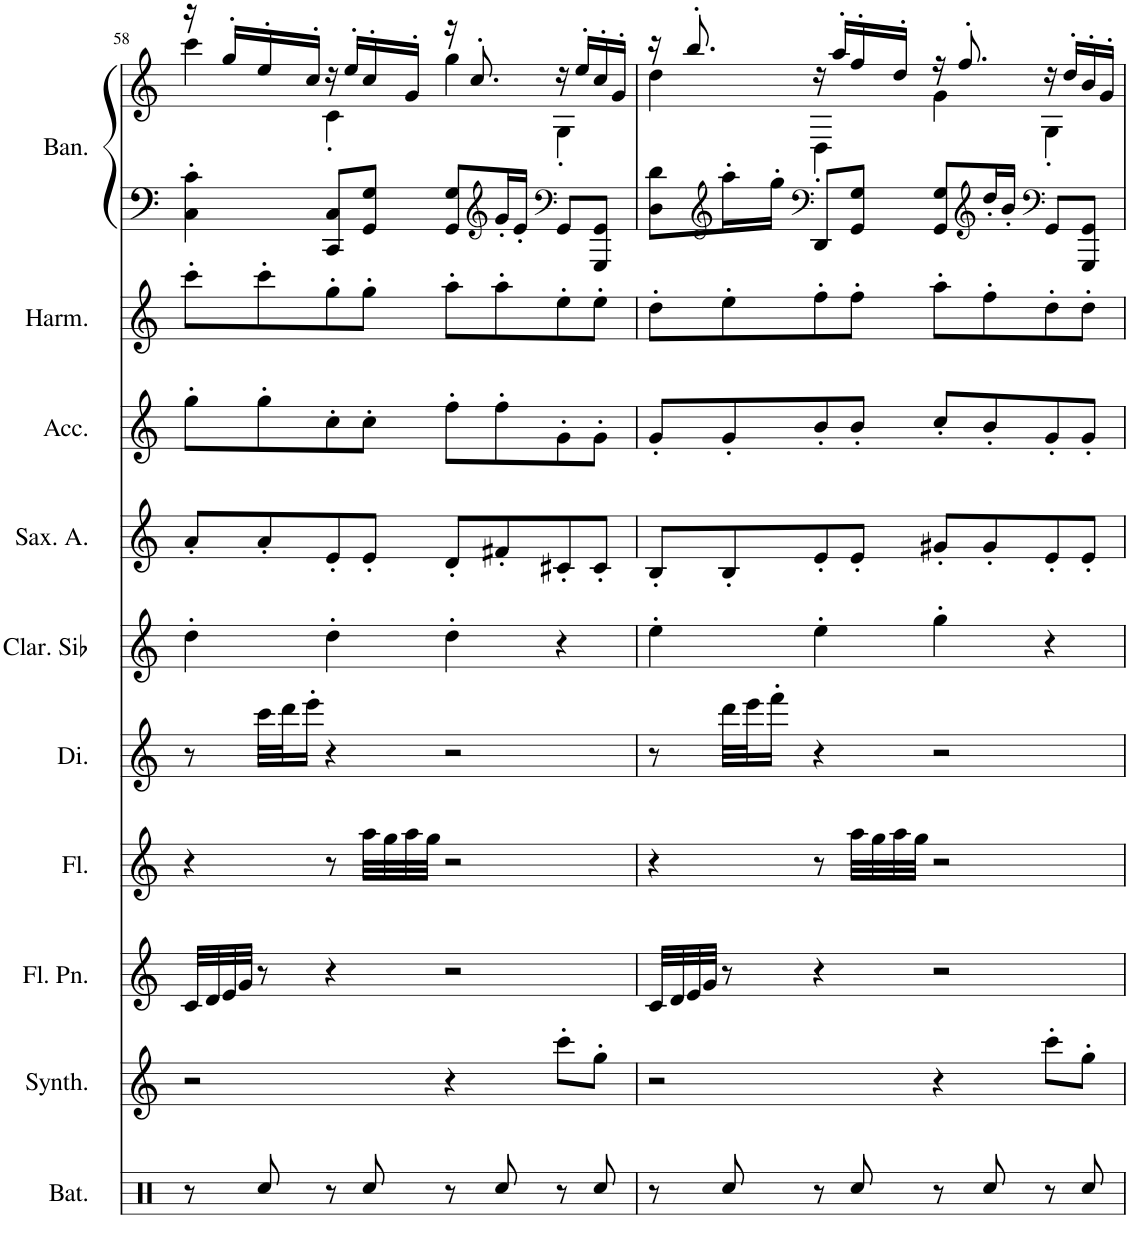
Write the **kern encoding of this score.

**kern	**kern	**kern	**kern	**kern	**kern	**kern	**kern	**kern	**kern	**kern
*part10	*part9	*part8	*part7	*part6	*part5	*part4	*part3	*part2	*part1	*part1
*staff11	*staff10	*staff9	*staff8	*staff7	*staff6	*staff5	*staff4	*staff3	*staff2	*staff1
*I"Batterie	*I"Synthétiseur de sinusoïdes	*I"Flûte de Pan	*I"Flûte	*I"Dizi	*I"Clarinette en Sib	*I"Saxophone Alto	*I"Accordéon	*I"Harmonica chromatique en Do 14 trous	*I"Bandonéon	*
*I'Bat.	*I'Synth.	*I'Fl. Pn.	*I'Fl.	*I'Di.	*I'Clar. Sib	*I'Sax. A.	*I'Acc.	*I'Harm.	*I'Ban.	*
!!LO:PB:g=z
*clefX	*clefG2	*clefG2	*clefG2	*clefG2	*clefG2	*clefG2	*clefG2	*clefG2	*clefF4	*clefF4
*	*	*	*	*Trd-7c-12	*Trd1c2	*Trd5c9	*	*	*	*
*k[]	*k[]	*k[]	*k[]	*k[]	*k[]	*k[]	*k[]	*k[]	*k[]	*k[]
*M4/4	*M4/4	*M4/4	*M4/4	*M4/4	*M4/4	*M4/4	*M4/4	*M4/4	*M4/4	*M4/4
=58	=58	=58	=58	=58	=58	=58	=58	=58	=58	=58
*	*	*	*	*	*	*	*	*	*	*^
8r	2r	32c/LLL	4r	8r	4dd'\	8a'/L	8gg'\L	8ccc'\L	4C\' 4c\'	16r	4ccc\
.	.	32d/	.	.	.	.	.	.	.	.	.
.	.	32e/	.	.	.	.	.	.	.	16gg'/LL	.
.	.	32g/JJJ	.	.	.	.	.	.	.	.	.
8Rcc/	.	8r	.	32ccc\LLL	.	8a'/	8gg'\	8ccc'\	.	16ee'/	.
.	.	.	.	32ddd\J	.	.	.	.	.	.	.
.	.	.	.	16eee'\JJ	.	.	.	.	.	16cc'/JJ	.
8r	.	4r	8r	4r	4dd'\	8e'/	8cc'\	8gg'\	8CC/ 8C/L	16r	4c'\
.	.	.	.	.	.	.	.	.	.	16ee'/LL	.
8Rcc/	.	.	32aa\LLL	.	.	8e'/J	8cc'\J	8gg'\J	8GG/ 8G/J	16cc'/	.
.	.	.	32gg\	.	.	.	.	.	.	.	.
.	.	.	32aa\	.	.	.	.	.	.	16g'/JJ	.
.	.	.	32gg\JJJ	.	.	.	.	.	.	.	.
8r	4r	2r	2r	2r	4dd'\	8d'/L	8ff'\L	8aa'\L	8GG/ 8G/L	16r	4gg\
.	.	.	.	.	.	.	.	.	.	8.cc'/	.
*	*	*	*	*	*	*	*	*	*clefG2	*	*
8Rcc/	.	.	.	.	.	8f#X'/	8ff'\	8aa'\	16g'/L	.	.
.	.	.	.	.	.	.	.	.	16e'/JJ	.	.
*	*	*	*	*	*	*	*	*	*clefF4	*	*
8r	8ccc'\L	.	.	.	4r	8c#X'/	8g'\	8ee'\	8GG/L	16r	4G'\
.	.	.	.	.	.	.	.	.	.	16ee'/LL	.
8Rcc/	8gg'\J	.	.	.	.	8c#'/J	8g'\J	8ee'\J	8GGG/ 8GG/J	16cc'/	.
.	.	.	.	.	.	.	.	.	.	16g'/JJ	.
=59	=59	=59	=59	=59	=59	=59	=59	=59	=59	=59	=59
8r	2r	32c/LLL	4r	8r	4ee'\	8B'/L	8g'/L	8dd'\L	8D\ 8d\L	16r	4dd\
.	.	32d/	.	.	.	.	.	.	.	.	.
.	.	32e/	.	.	.	.	.	.	.	8.bb'/	.
.	.	32g/JJJ	.	.	.	.	.	.	.	.	.
*	*	*	*	*	*	*	*	*	*clefG2	*	*
8Rcc/	.	8r	.	32ddd\LLL	.	8B'/	8g'/	8ee'\	16aa'\L	.	.
.	.	.	.	32eee\J	.	.	.	.	.	.	.
.	.	.	.	16fff'\JJ	.	.	.	.	16gg'\JJ	.	.
*	*	*	*	*	*	*	*	*	*clefF4	*	*
8r	.	4r	8r	4r	4ee'\	8e'/	8b'/	8ff'\	8DD/L	16r	4D'\
.	.	.	.	.	.	.	.	.	.	16aa'/LL	.
8Rcc/	.	.	32aa\LLL	.	.	8e'/J	8b'/J	8ff'\J	8GG/ 8G/J	16ff'/	.
.	.	.	32gg\	.	.	.	.	.	.	.	.
.	.	.	32aa\	.	.	.	.	.	.	16dd'/JJ	.
.	.	.	32gg\JJJ	.	.	.	.	.	.	.	.
8r	4r	2r	2r	2r	4gg'\	8g#X'/L	8cc'/L	8aa'\L	8GG/ 8G/L	16r	4g\
.	.	.	.	.	.	.	.	.	.	8.ff'/	.
*	*	*	*	*	*	*	*	*	*clefG2	*	*
8Rcc/	.	.	.	.	.	8g#'/	8b'/	8ff'\	16dd'/L	.	.
.	.	.	.	.	.	.	.	.	16b'/JJ	.	.
*	*	*	*	*	*	*	*	*	*clefF4	*	*
8r	8ccc'\L	.	.	.	4r	8e'/	8g'/	8dd'\	8GG/L	16r	4G'\
.	.	.	.	.	.	.	.	.	.	16dd'/LL	.
8Rcc/	8gg'\J	.	.	.	.	8e'/J	8g'/J	8dd'\J	8GGG/ 8GG/J	16b'/	.
.	.	.	.	.	.	.	.	.	.	16g'/JJ	.
*	*	*	*	*	*	*	*	*	*	*v	*v
=	=	=	=	=	=	=	=	=	=	=
*-	*-	*-	*-	*-	*-	*-	*-	*-	*-	*-
